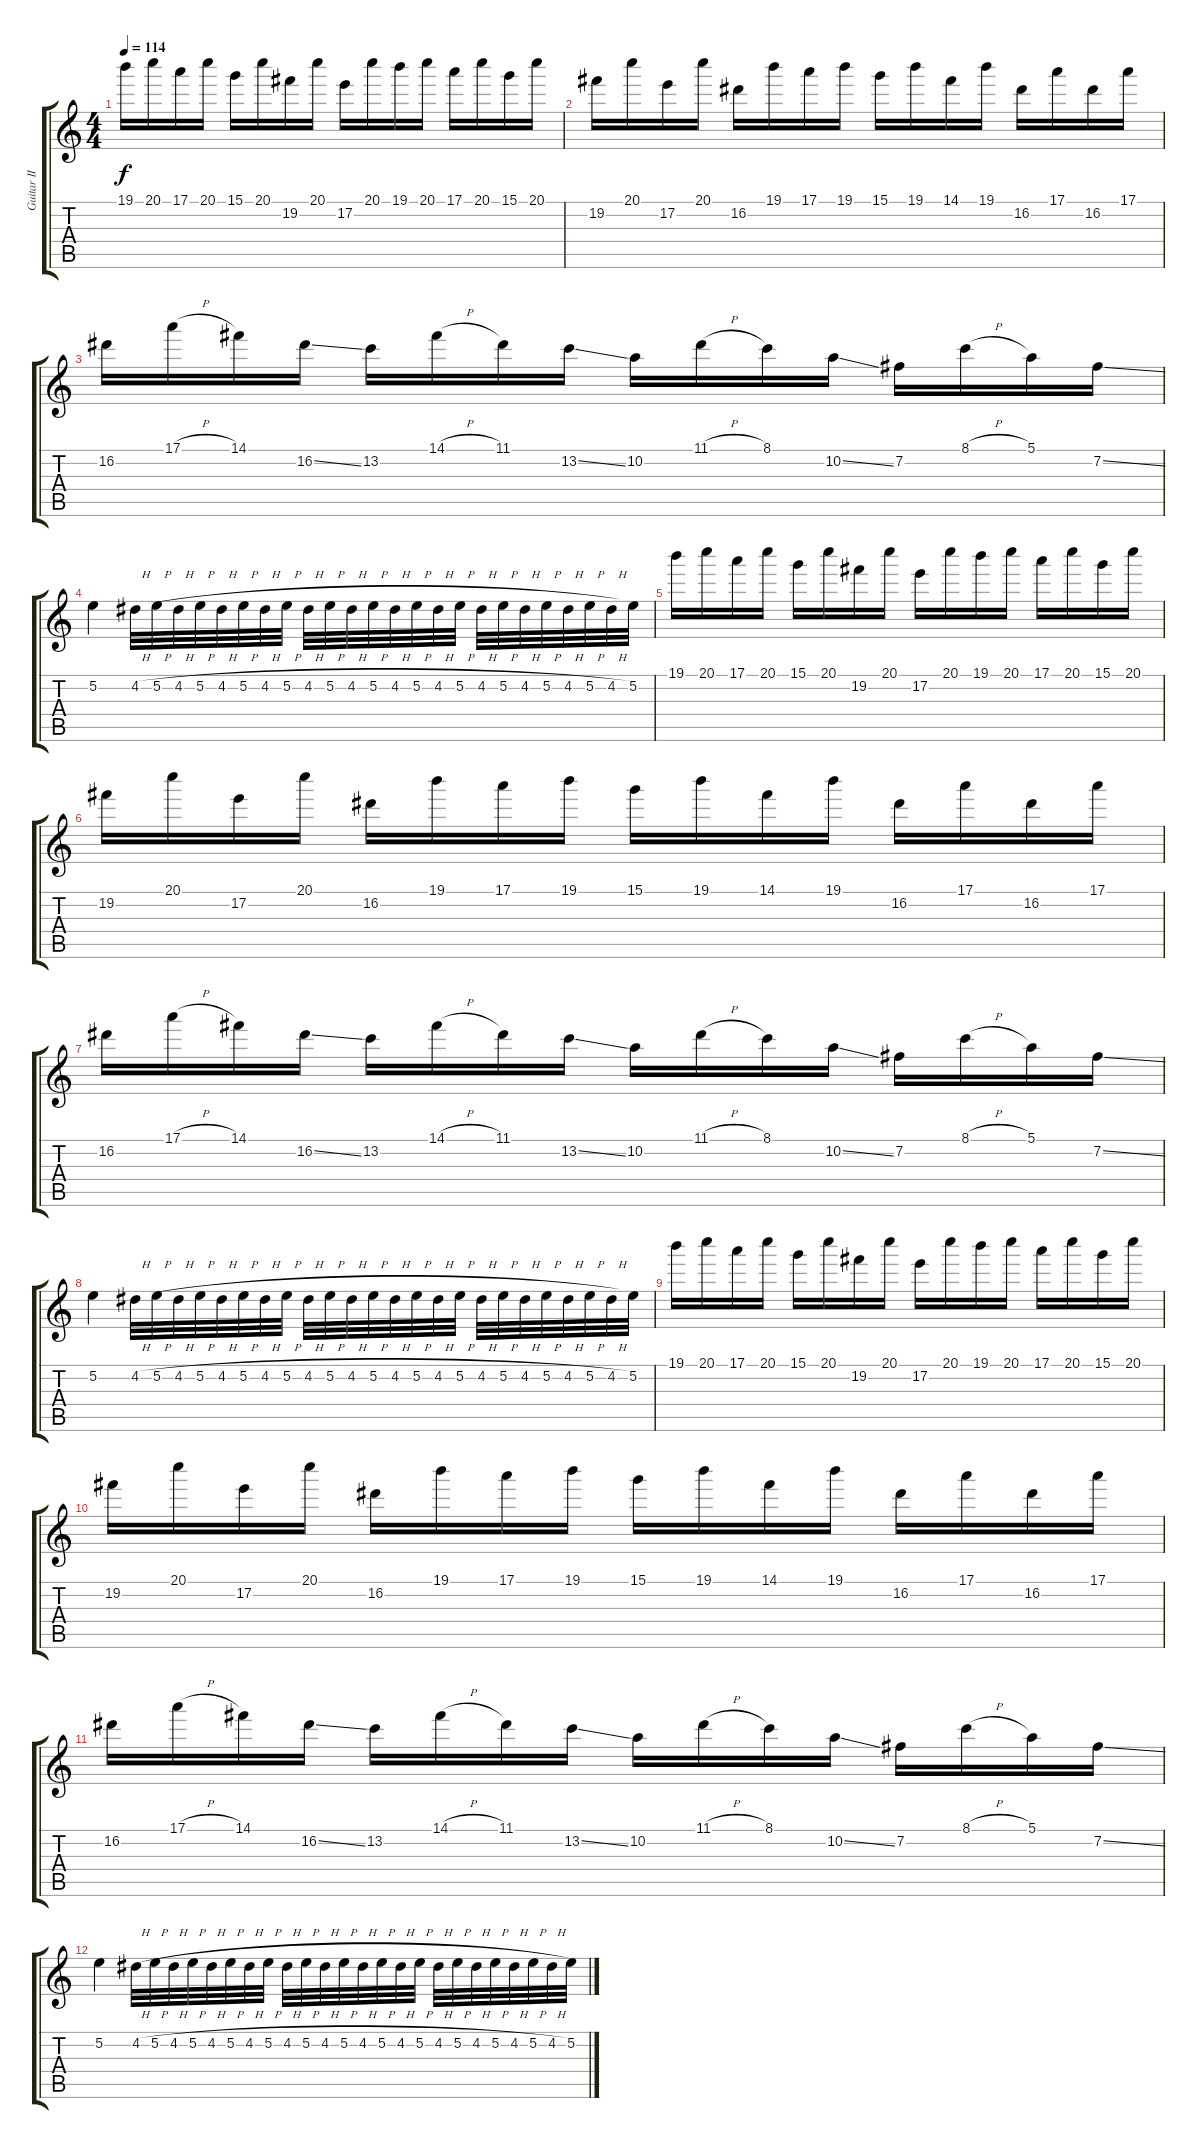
\track ("Guitar II" "Guitar II") {instrument overdrivenguitar}
\staff {score tabs}
\tuning (E4 B3 G3 D3 A2 E2) {hide}
\ts (4 4)
\tempo 114
\clef g2
\ks c
19.1.16{dy f} 20.1.16 17.1.16 20.1.16 15.1.16 20.1.16 19.2.16 20.1.16 17.2.16 20.1.16 19.1.16 20.1.16 17.1.16 20.1.16 15.1.16 20.1.16 |
19.2.16 20.1.16 17.2.16 20.1.16 16.2.16 19.1.16 17.1.16 19.1.16 15.1.16 19.1.16 14.1.16 19.1.16 16.2.16 17.1.16 16.2.16 17.1.16 |
16.2.16 17.1{h}.16 14.1.16 16.2{ss}.16 13.2.16 14.1{h}.16 11.1.16 13.2{ss}.16 10.2.16 11.1{h}.16 8.1.16 10.2{ss}.16 7.2.16 8.1{h}.16 5.1.16 7.2{ss}.16 |
5.2.4{volume 9} 4.2{h}.32 5.2{h}.32 4.2{h}.32 5.2{h}.32 4.2{h}.32 5.2{h}.32 4.2{h}.32 5.2{h}.32 4.2{h}.32 5.2{h}.32 4.2{h}.32 5.2{h}.32 4.2{h}.32 5.2{h}.32 4.2{h}.32 5.2{h}.32 4.2{h}.32 5.2{h}.32 4.2{h}.32 5.2{h}.32 4.2{h}.32 5.2{h}.32 4.2{h}.32 5.2.32 |
19.1.16 20.1.16 17.1.16 20.1.16 15.1.16 20.1.16 19.2.16 20.1.16 17.2.16 20.1.16 19.1.16 20.1.16 17.1.16 20.1.16 15.1.16 20.1.16 |
19.2.16 20.1.16 17.2.16 20.1.16 16.2.16 19.1.16 17.1.16 19.1.16 15.1.16 19.1.16 14.1.16 19.1.16 16.2.16 17.1.16 16.2.16 17.1.16 |
16.2.16 17.1{h}.16 14.1.16 16.2{ss}.16 13.2.16 14.1{h}.16 11.1.16 13.2{ss}.16 10.2.16 11.1{h}.16 8.1.16 10.2{ss}.16 7.2.16 8.1{h}.16 5.1.16 7.2{ss}.16 |
5.2.4 4.2{h}.32 5.2{h}.32 4.2{h}.32 5.2{h}.32 4.2{h}.32 5.2{h}.32 4.2{h}.32 5.2{h}.32 4.2{h}.32 5.2{h}.32 4.2{h}.32 5.2{h}.32 4.2{h}.32 5.2{h}.32 4.2{h}.32 5.2{h}.32 4.2{h}.32 5.2{h}.32 4.2{h}.32 5.2{h}.32 4.2{h}.32 5.2{h}.32 4.2{h}.32 5.2.32 |
19.1.16{volume 0} 20.1.16 17.1.16 20.1.16 15.1.16 20.1.16 19.2.16 20.1.16 17.2.16 20.1.16 19.1.16 20.1.16 17.1.16 20.1.16 15.1.16 20.1.16 |
19.2.16 20.1.16 17.2.16 20.1.16 16.2.16 19.1.16 17.1.16 19.1.16 15.1.16 19.1.16 14.1.16 19.1.16 16.2.16 17.1.16 16.2.16 17.1.16 |
16.2.16 17.1{h}.16 14.1.16 16.2{ss}.16 13.2.16 14.1{h}.16 11.1.16 13.2{ss}.16 10.2.16 11.1{h}.16 8.1.16 10.2{ss}.16 7.2.16 8.1{h}.16 5.1.16 7.2{ss}.16 |
5.2.4 4.2{h}.32 5.2{h}.32 4.2{h}.32 5.2{h}.32 4.2{h}.32 5.2{h}.32 4.2{h}.32 5.2{h}.32 4.2{h}.32 5.2{h}.32 4.2{h}.32 5.2{h}.32 4.2{h}.32 5.2{h}.32 4.2{h}.32 5.2{h}.32 4.2{h}.32 5.2{h}.32 4.2{h}.32 5.2{h}.32 4.2{h}.32 5.2{h}.32 4.2{h}.32 5.2.32
